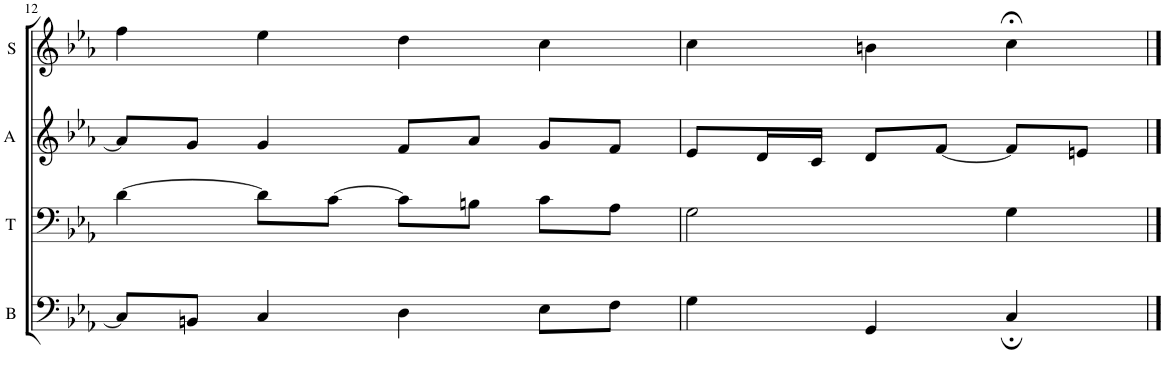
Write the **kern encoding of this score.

**kern	**kern	**kern	**kern
*part4	*part3	*part2	*part1
*staff4	*staff3	*staff2	*staff1
*I"B	*I"T	*I"A	*I"S
*I'B	*I'T	*I'A	*I'S
!!LO:PB:g=z
*clefF4	*clefF4	*clefG2	*clefG2
*k[b-e-a-]	*k[b-e-a-]	*k[b-e-a-]	*k[b-e-a-]
*M4/4	*M4/4	*M4/4	*M4/4
=12	=12	=12	=12
8C/L]	[4d\	8a-/L]	4ff\
8BBn/J	.	8g/J	.
4C/	8d\L]	4g/	4ee-\
.	[8c\J	.	.
4D\	8c\L]	8f/L	4dd\
.	8Bn\J	8a-/J	.
8E-\L	8c\L	8g/L	4cc\
8F\J	8A-\J	8f/J	.
=13	=13	=13	=13
4G\	2G\	8e-/L	4cc\
.	.	16d/L	.
.	.	16c/JJ	.
4GG/	.	8d/L	4bn\
.	.	[8f/J	.
4C;/	4G\	8f/L]	4cc;<\
.	.	8en/J	.
==	==	==	==
*-	*-	*-	*-
